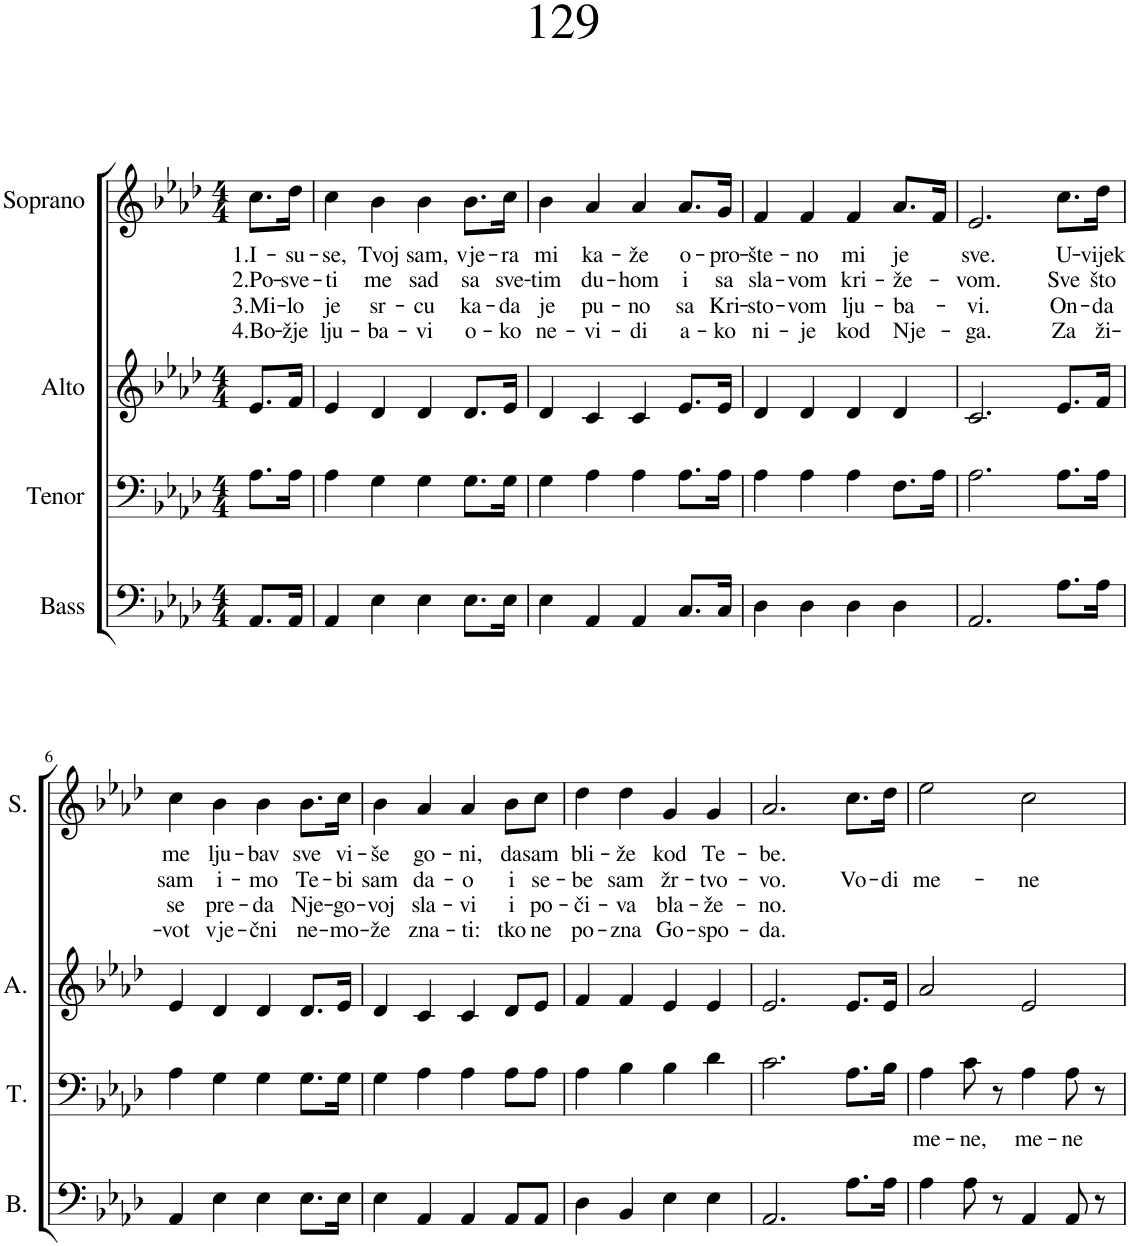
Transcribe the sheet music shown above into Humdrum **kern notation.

**kern	**kern	**text	**kern	**kern	**text	**text	**text	**text
*part4	*part3	*part3	*part2	*part1	*part1	*part1	*part1	*part1
*staff4	*staff3	*staff3	*staff2	*staff1	*staff1	*staff1	*staff1	*staff1
*I"Bass	*I"Tenor	*	*I"Alto	*I"Soprano	*	*	*	*
*I'B.	*I'T.	*	*I'A.	*I'S.	*	*	*	*
*clefF4	*clefF4	*	*clefG2	*clefG2	*	*	*	*
*k[b-e-a-d-]	*k[b-e-a-d-]	*	*k[b-e-a-d-]	*k[b-e-a-d-]	*	*	*	*
*M4/4	*M4/4	*	*M4/4	*M4/4	*	*	*	*
=1	=1	=1	=1	=1	=1	=1	=1	=1
!	!	!	!	!	!LO:LY:b	!LO:LY:b	!LO:LY:b	!LO:LY:b
8.AA-/L	8.A-\L	.	8.e-/L	8.cc\L	1.I-	2.Po-	3.Mi-	4.Bo-
!	!	!	!	!	!LO:LY:b	!LO:LY:b	!LO:LY:b	!LO:LY:b
16AA-/Jk	16A-\Jk	.	16f/Jk	16dd-\Jk	-su-	-sve-	-lo	-žje
=2	=2	=2	=2	=2	=2	=2	=2	=2
!	!	!	!	!	!LO:LY:b	!LO:LY:b	!LO:LY:b	!LO:LY:b
4AA-/	4A-\	.	4e-/	4cc\	-se,	-ti	je	lju-
!	!	!	!	!	!LO:LY:b	!LO:LY:b	!LO:LY:b	!LO:LY:b
4E-\	4G\	.	4d-/	4b-\	Tvoj	me	sr-	-ba-
!	!	!	!	!	!LO:LY:b	!LO:LY:b	!LO:LY:b	!LO:LY:b
4E-\	4G\	.	4d-/	4b-\	sam,	sad	-cu	-vi
!	!	!	!	!	!LO:LY:b	!LO:LY:b	!LO:LY:b	!LO:LY:b
8.E-\L	8.G\L	.	8.d-/L	8.b-\L	vje-	sa	ka-	o-
!	!	!	!	!	!LO:LY:b	!LO:LY:b	!LO:LY:b	!LO:LY:b
16E-\Jk	16G\Jk	.	16e-/Jk	16cc\Jk	-ra	sve-	-da	-ko
=3	=3	=3	=3	=3	=3	=3	=3	=3
!	!	!	!	!	!LO:LY:b	!LO:LY:b	!LO:LY:b	!LO:LY:b
4E-\	4G\	.	4d-/	4b-\	mi	-tim	je	ne-
!	!	!	!	!	!LO:LY:b	!LO:LY:b	!LO:LY:b	!LO:LY:b
4AA-/	4A-\	.	4c/	4a-/	ka-	du-	pu-	-vi-
!	!	!	!	!	!LO:LY:b	!LO:LY:b	!LO:LY:b	!LO:LY:b
4AA-/	4A-\	.	4c/	4a-/	-že	-hom	-no	-di
!	!	!	!	!	!LO:LY:b	!LO:LY:b	!LO:LY:b	!LO:LY:b
8.C/L	8.A-\L	.	8.e-/L	8.a-/L	o-	i	sa	a-
!	!	!	!	!	!LO:LY:b	!LO:LY:b	!LO:LY:b	!LO:LY:b
16C/Jk	16A-\Jk	.	16e-/Jk	16g/Jk	-pro-	sa	Kri-	-ko
=4	=4	=4	=4	=4	=4	=4	=4	=4
!	!	!	!	!	!LO:LY:b	!LO:LY:b	!LO:LY:b	!LO:LY:b
4D-\	4A-\	.	4d-/	4f/	-šte-	sla-	-sto-	ni-
!	!	!	!	!	!LO:LY:b	!LO:LY:b	!LO:LY:b	!LO:LY:b
4D-\	4A-\	.	4d-/	4f/	-no	-vom	-vom	-je
!	!	!	!	!	!LO:LY:b	!LO:LY:b	!LO:LY:b	!LO:LY:b
4D-\	4A-\	.	4d-/	4f/	mi	kri-	lju-	kod
!	!	!	!	!	!LO:LY:b	!LO:LY:b	!LO:LY:b	!LO:LY:b
4D-\	8.F\L	.	4d-/	8.a-/L	je	-že-	-ba-	Nje-
.	16A-\Jk	.	.	16f/Jk	.	.	.	.
=5	=5	=5	=5	=5	=5	=5	=5	=5
!	!	!	!	!	!LO:LY:b	!LO:LY:b	!LO:LY:b	!LO:LY:b
2.AA-/	2.A-\	.	2.c/	2.e-/	sve.	-vom.	-vi.	-ga.
!	!	!	!	!	!LO:LY:b	!LO:LY:b	!LO:LY:b	!LO:LY:b
8.A-\L	8.A-\L	.	8.e-/L	8.cc\L	U-	Sve	On-	Za
!	!	!	!	!	!LO:LY:b	!LO:LY:b	!LO:LY:b	!LO:LY:b
16A-\Jk	16A-\Jk	.	16f/Jk	16dd-\Jk	-vijek	što	-da	ži-
!!LO:LB:g=z
=6	=6	=6	=6	=6	=6	=6	=6	=6
!	!	!	!	!	!LO:LY:b	!LO:LY:b	!LO:LY:b	!LO:LY:b
4AA-/	4A-\	.	4e-/	4cc\	me	sam	se	-vot
!	!	!	!	!	!LO:LY:b	!LO:LY:b	!LO:LY:b	!LO:LY:b
4E-\	4G\	.	4d-/	4b-\	lju-	i-	pre-	vje-
!	!	!	!	!	!LO:LY:b	!LO:LY:b	!LO:LY:b	!LO:LY:b
4E-\	4G\	.	4d-/	4b-\	-bav	-mo	-da	-čni
!	!	!	!	!	!LO:LY:b	!LO:LY:b	!LO:LY:b	!LO:LY:b
8.E-\L	8.G\L	.	8.d-/L	8.b-\L	sve	Te-	Nje-	ne-
!	!	!	!	!	!LO:LY:b	!LO:LY:b	!LO:LY:b	!LO:LY:b
16E-\Jk	16G\Jk	.	16e-/Jk	16cc\Jk	vi-	-bi	-go-	-mo-
=7	=7	=7	=7	=7	=7	=7	=7	=7
!	!	!	!	!	!LO:LY:b	!LO:LY:b	!LO:LY:b	!LO:LY:b
4E-\	4G\	.	4d-/	4b-\	-še	sam	-voj	-že
!	!	!	!	!	!LO:LY:b	!LO:LY:b	!LO:LY:b	!LO:LY:b
4AA-/	4A-\	.	4c/	4a-/	go-	da-	sla-	zna-
!	!	!	!	!	!LO:LY:b	!LO:LY:b	!LO:LY:b	!LO:LY:b
4AA-/	4A-\	.	4c/	4a-/	-ni,	-o	-vi	-ti:
!	!	!	!	!	!LO:LY:b	!LO:LY:b	!LO:LY:b	!LO:LY:b
8AA-/L	8A-\L	.	8d-/L	8b-\L	da	i	i	tko
!	!	!	!	!	!LO:LY:b	!LO:LY:b	!LO:LY:b	!LO:LY:b
8AA-/J	8A-\J	.	8e-/J	8cc\J	sam	se-	po-	ne
=8	=8	=8	=8	=8	=8	=8	=8	=8
!	!	!	!	!	!LO:LY:b	!LO:LY:b	!LO:LY:b	!LO:LY:b
4D-\	4A-\	.	4f/	4dd-\	bli-	-be	-či-	po-
!	!	!	!	!	!LO:LY:b	!LO:LY:b	!LO:LY:b	!LO:LY:b
4BB-/	4B-\	.	4f/	4dd-\	-že	sam	-va	-zna
!	!	!	!	!	!LO:LY:b	!LO:LY:b	!LO:LY:b	!LO:LY:b
4E-\	4B-\	.	4e-/	4g/	kod	žr-	bla-	Go-
!	!	!	!	!	!LO:LY:b	!LO:LY:b	!LO:LY:b	!LO:LY:b
4E-\	4d-\	.	4e-/	4g/	Te-	-tvo-	-že-	-spo-
=9	=9	=9	=9	=9	=9	=9	=9	=9
!	!	!	!	!	!LO:LY:b	!LO:LY:b	!LO:LY:b	!LO:LY:b
2.AA-/	2.c\	.	2.e-/	2.a-/	-be.	-vo.	-no.	-da.
!	!	!	!	!	!	!LO:LY:b	!	!
8.A-\L	8.A-\L	.	8.e-/L	8.cc\L	.	Vo-	.	.
!	!	!	!	!	!	!LO:LY:b	!	!
16A-\Jk	16B-\Jk	.	16e-/Jk	16dd-\Jk	.	-di	.	.
=10	=10	=10	=10	=10	=10	=10	=10	=10
!	!	!LO:LY:b	!	!	!	!LO:LY:b	!	!
4A-\	4A-\	me-	2a-/	2ee-\	.	me-	.	.
!	!	!LO:LY:b	!	!	!	!	!	!
8A-\	8c\	-ne,	.	.	.	.	.	.
8r	8r	.	.	.	.	.	.	.
!	!	!LO:LY:b	!	!	!	!LO:LY:b	!	!
4AA-/	4A-\	me-	2e-/	2cc\	.	-ne	.	.
!	!	!LO:LY:b	!	!	!	!	!	!
8AA-/	8A-\	-ne	.	.	.	.	.	.
8r	8r	.	.	.	.	.	.	.
=	=	=	=	=	=	=	=	=
*-	*-	*-	*-	*-	*-	*-	*-	*-
